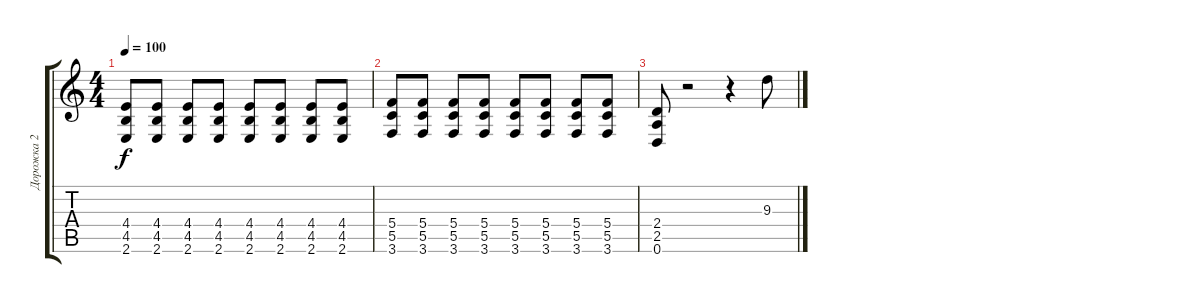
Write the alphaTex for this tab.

\track ("Дорожка 2" "Дорожка 2") {instrument distortionguitar}
\staff {score tabs}
\tuning (D4 A3 F3 C3 G2 D2) {hide}
\ts (4 4)
\tempo 100
\clef g2
\ks c
(4.4 4.5 2.6).8{dy f} (4.4 4.5 2.6).8 (4.4 4.5 2.6).8 (4.4 4.5 2.6).8 (4.4 4.5 2.6).8 (4.4 4.5 2.6).8 (4.4 4.5 2.6).8 (4.4 4.5 2.6).8 |
(5.4 5.5 3.6).8 (5.4 5.5 3.6).8 (5.4 5.5 3.6).8 (5.4 5.5 3.6).8 (5.4 5.5 3.6).8 (5.4 5.5 3.6).8 (5.4 5.5 3.6).8 (5.4 5.5 3.6).8 |
(2.4 2.5 0.6).8 r.2 r.4 9.3.8
